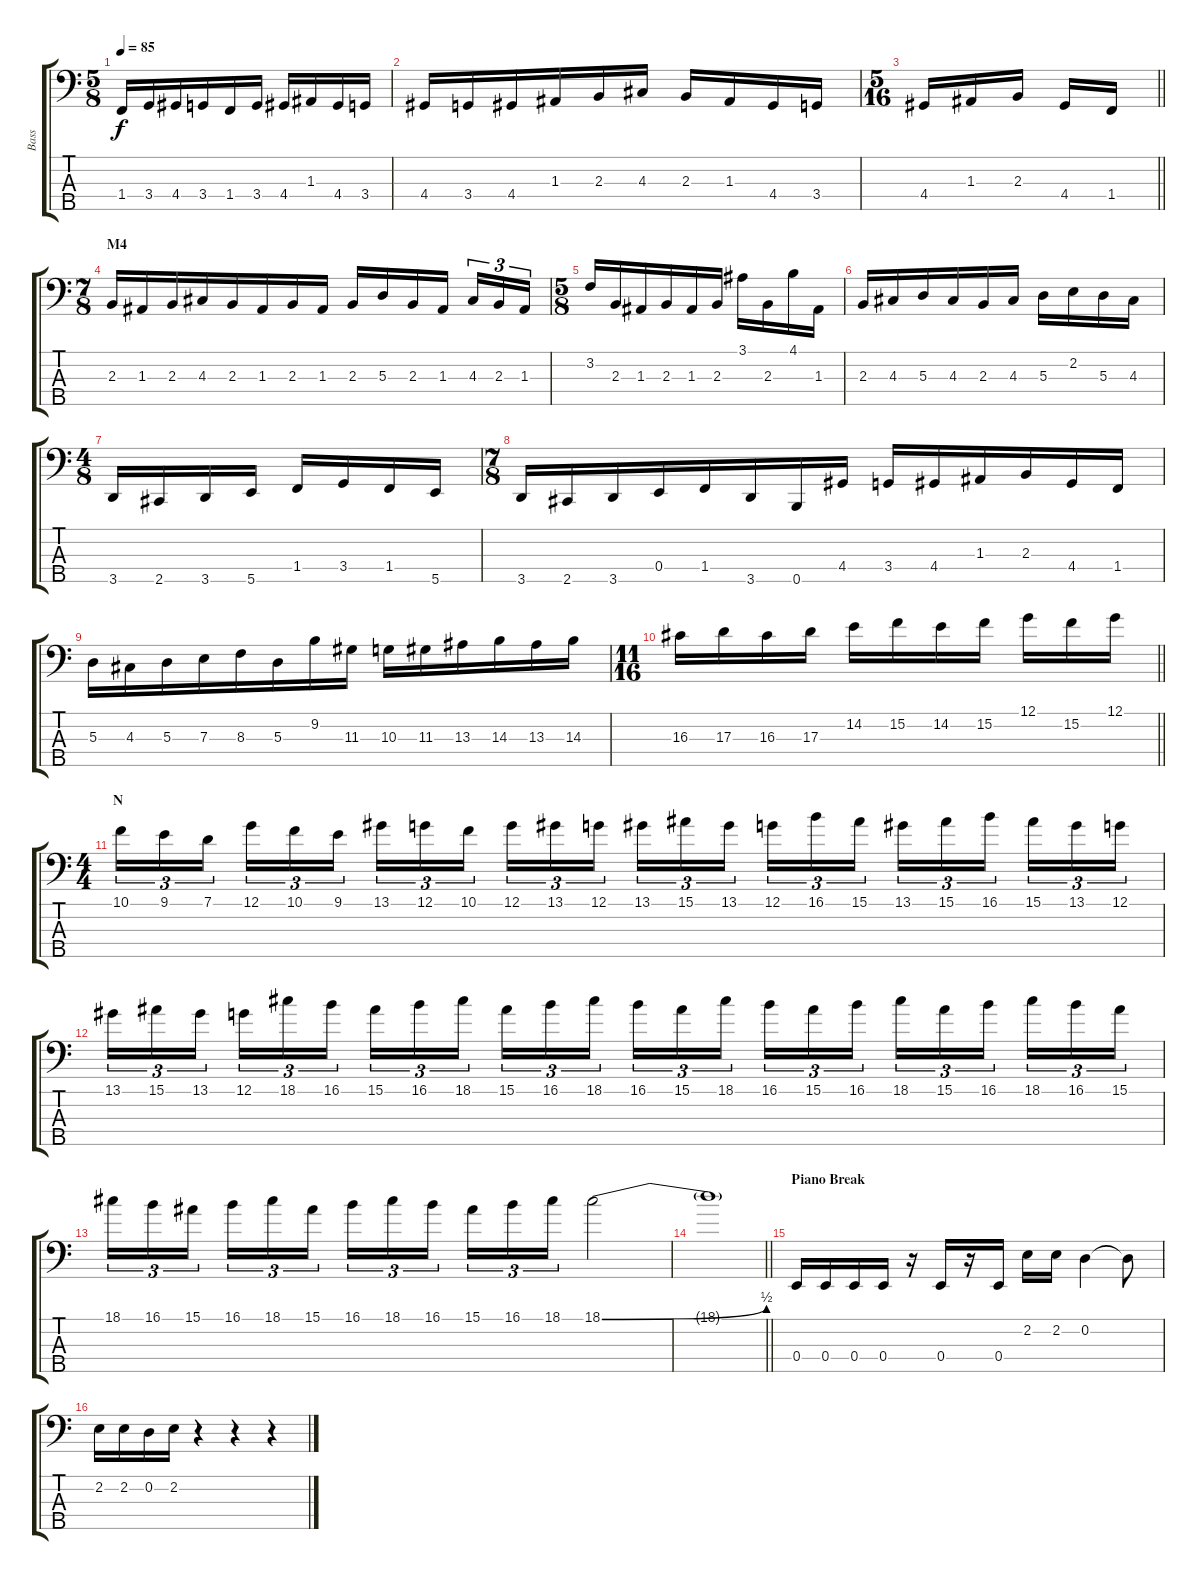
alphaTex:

\track ("Bass" "Bass") {instrument electricbassfinger}
\staff {score tabs}
\tuning (G2 D2 A1 E1 B0) {hide}
\ts (5 8)
\tempo 85
\clef f4
\ks c
1.4.16{dy f} 3.4.16 4.4.16 3.4.16 1.4.16 3.4.16 4.4.16 1.3.16 4.4.16 3.4.16 |
4.4.16 3.4.16 4.4.16 1.3.16 2.3.16 4.3.16 2.3.16 1.3.16 4.4.16 3.4.16 |
\ts (5 16)
\barLineRight lightlight
4.4.16 1.3.16 2.3.16 4.4.16 1.4.16 |
\ts (7 8)
\section ("" "M4")
2.3.16 1.3.16 2.3.16 4.3.16 2.3.16 1.3.16 2.3.16 1.3.16 2.3.16 5.3.16 2.3.16 1.3.16 4.3.16{tu (3 2)} 2.3.16{tu (3 2)} 1.3.16{tu (3 2)} |
\ts (5 8)
3.2.16 2.3.16 1.3.16 2.3.16 1.3.16 2.3.16 3.1.16 2.3.16 4.1.16 1.3.16 |
2.3.16 4.3.16 5.3.16 4.3.16 2.3.16 4.3.16 5.3.16 2.2.16 5.3.16 4.3.16 |
\ts (4 8)
3.5.16 2.5.16 3.5.16 5.5.16 1.4.16 3.4.16 1.4.16 5.5.16 |
\ts (7 8)
3.5.16 2.5.16 3.5.16 0.4.16 1.4.16 3.5.16 0.5.16 4.4.16 3.4.16 4.4.16 1.3.16 2.3.16 4.4.16 1.4.16 |
5.3.16 4.3.16 5.3.16 7.3.16 8.3.16 5.3.16 9.2.16 11.3.16 10.3.16 11.3.16 13.3.16 14.3.16 13.3.16 14.3.16 |
\ts (11 16)
\barLineRight lightlight
16.3.16 17.3.16 16.3.16 17.3.16 14.2.16 15.2.16 14.2.16 15.2.16 12.1.16 15.2.16 12.1.16 |
\ts (4 4)
\section ("" "N")
10.1.16{tu (3 2)} 9.1.16{tu (3 2)} 7.1.16{tu (3 2) beam splitsecondary} 12.1.16{tu (3 2)} 10.1.16{tu (3 2)} 9.1.16{tu (3 2)} 13.1.16{tu (3 2)} 12.1.16{tu (3 2)} 10.1.16{tu (3 2) beam splitsecondary} 12.1.16{tu (3 2)} 13.1.16{tu (3 2)} 12.1.16{tu (3 2)} 13.1.16{tu (3 2)} 15.1.16{tu (3 2)} 13.1.16{tu (3 2) beam splitsecondary} 12.1.16{tu (3 2)} 16.1.16{tu (3 2)} 15.1.16{tu (3 2)} 13.1.16{tu (3 2)} 15.1.16{tu (3 2)} 16.1.16{tu (3 2) beam splitsecondary} 15.1.16{tu (3 2)} 13.1.16{tu (3 2)} 12.1.16{tu (3 2)} |
13.1.16{tu (3 2)} 15.1.16{tu (3 2)} 13.1.16{tu (3 2) beam splitsecondary} 12.1.16{tu (3 2)} 18.1.16{tu (3 2)} 16.1.16{tu (3 2)} 15.1.16{tu (3 2)} 16.1.16{tu (3 2)} 18.1.16{tu (3 2) beam splitsecondary} 15.1.16{tu (3 2)} 16.1.16{tu (3 2)} 18.1.16{tu (3 2)} 16.1.16{tu (3 2)} 15.1.16{tu (3 2)} 18.1.16{tu (3 2) beam splitsecondary} 16.1.16{tu (3 2)} 15.1.16{tu (3 2)} 16.1.16{tu (3 2)} 18.1.16{tu (3 2)} 15.1.16{tu (3 2)} 16.1.16{tu (3 2) beam splitsecondary} 18.1.16{tu (3 2)} 16.1.16{tu (3 2)} 15.1.16{tu (3 2)} |
18.1.16{tu (3 2)} 16.1.16{tu (3 2)} 15.1.16{tu (3 2) beam splitsecondary} 16.1.16{tu (3 2)} 18.1.16{tu (3 2)} 15.1.16{tu (3 2)} 16.1.16{tu (3 2)} 18.1.16{tu (3 2)} 16.1.16{tu (3 2) beam splitsecondary} 15.1.16{tu (3 2)} 16.1.16{tu (3 2)} 18.1.16{tu (3 2)} 18.1{be (bend 0 0 60 2)}.2 |
\barLineRight lightlight
18.1{t}.1 |
\section ("" "Piano Break")
0.4.16 0.4.16 0.4.16 0.4.16 r.16 0.4.16 r.16 0.4.16 2.2.16 2.2.16 0.2.4 0.2{t}.8 |
2.2.16 2.2.16 0.2.16 2.2.16 r.4 r.4 r.4
